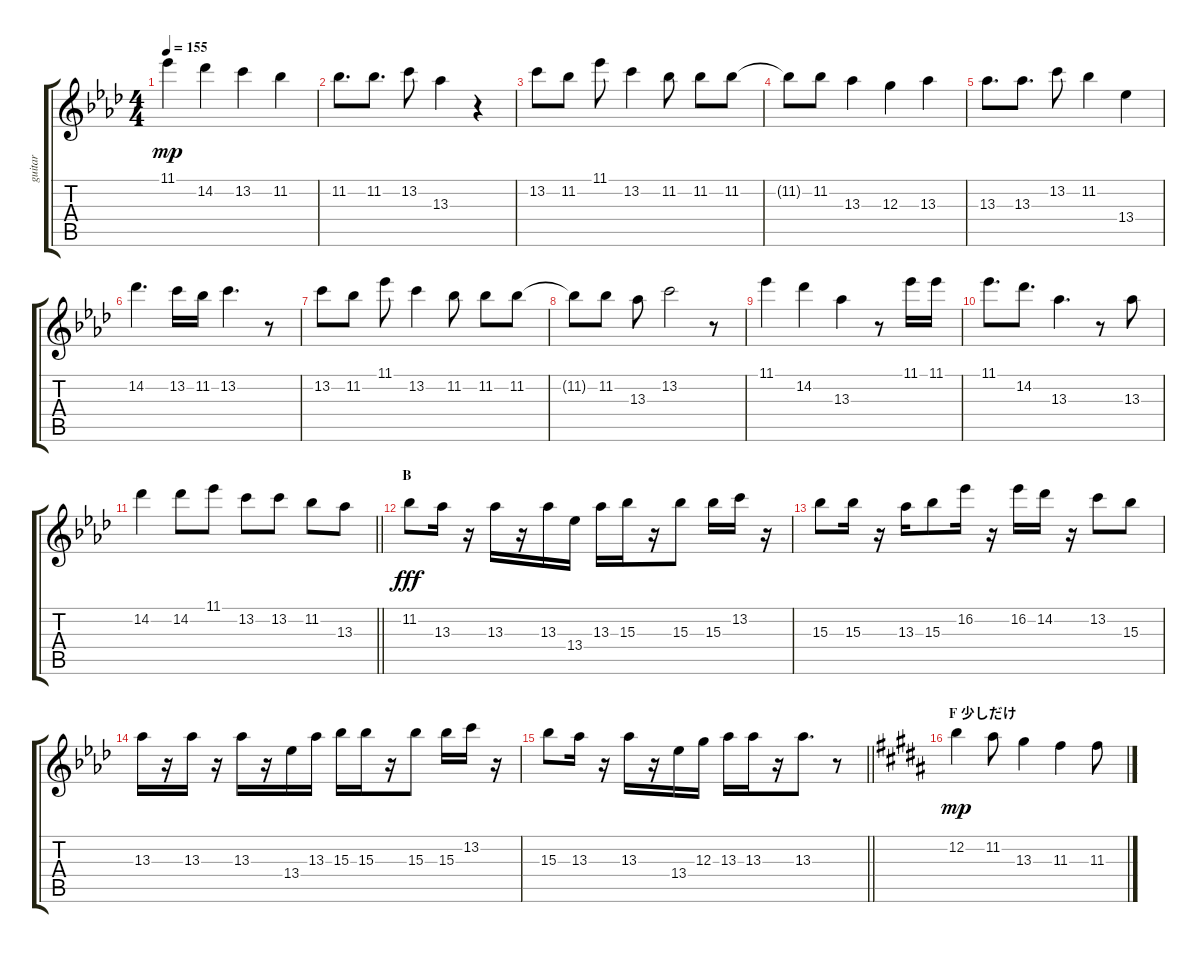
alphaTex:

\track ("guitar" "guitar") {instrument overdrivenguitar}
\staff {score tabs}
\tuning (E4 B3 G3 D3 A2 E2) {hide}
\ts (4 4)
\tempo 155
\clef g2
\ks ab
11.1.4{dy mp} 14.2.4 13.2.4 11.2.4 |
11.2.8{d} 11.2.8{d} 13.2.8 13.3.4 r.4 |
13.2.8 11.2.8 11.1.8 13.2.4 11.2.8 11.2.8 11.2.8 |
11.2{t}.8 11.2.8 13.3.4 12.3.4 13.3.4 |
13.3.8{d} 13.3.8{d} 13.2.8 11.2.4 13.4.4 |
14.2.4{d} 13.2.16 11.2.16 13.2.4{d} r.8 |
13.2.8 11.2.8 11.1.8 13.2.4 11.2.8 11.2.8 11.2.8 |
11.2{t}.8 11.2.8 13.3.8 13.2.2 r.8 |
11.1.4 14.2.4 13.3.4 r.8 11.1.16 11.1.16 |
11.1.8{d} 14.2.8{d} 13.3.4{d} r.8 13.3.8 |
\barLineRight lightlight
14.2.4 14.2.8 11.1.8 13.2.8 13.2.8 11.2.8 13.3.8 |
\section ("" "B")
11.2.8{dy fff} 13.3.16 r.16 13.3.16 r.16 13.3.16 13.4.16 13.3.16 15.3.16 r.16 15.3.8 15.3.16 13.2.16 r.16 |
15.3.8 15.3.16 r.16 13.3.16 15.3.8 16.2.16 r.16 16.2.16 14.2.16 r.16 13.2.8 15.3.8 |
13.3.16 r.16 13.3.16 r.16 13.3.16 r.16 13.4.16 13.3.16 15.3.16 15.3.16 r.16 15.3.8 15.3.16 13.2.16 r.16 |
\barLineRight lightlight
15.3.8 13.3.16 r.16 13.3.16 r.16 13.4.16 12.3.16 13.3.16 13.3.16 r.16 13.3.8{d} r.8 |
\section ("" "F 少しだけ")
\ks b
12.2.4{dy mp} 11.2.8 13.3.4 11.3.4 11.3.8
